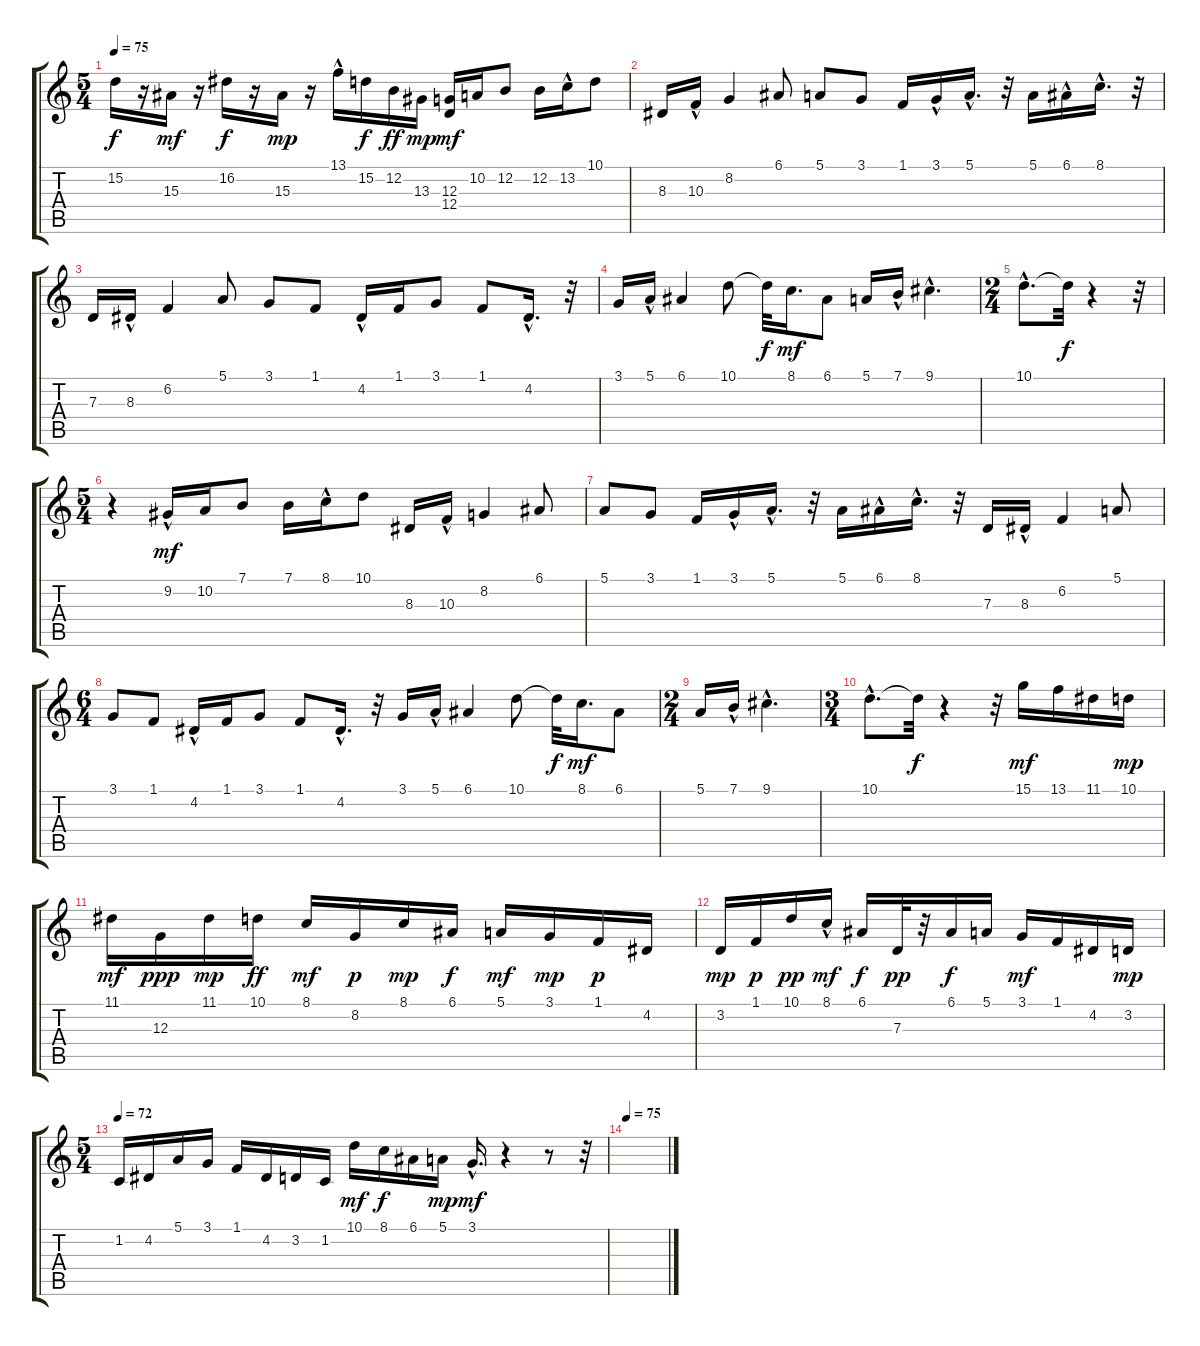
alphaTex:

\track "" {instrument flute}
\staff {score tabs}
\tuning (E4 B3 G3 D3 A2 E2) {hide}
\ts (5 4)
\tempo 75
\clef g2
\ks c
15.2.16{dy f} r.16 15.3.16{dy mf} r.16 16.2.16{dy f} r.16 15.3.16{dy mp} r.16 13.1{hac}.16 15.2.16{dy f} 12.2.16{dy ff} 13.3.16{dy mp} (12.3 12.4).16{dy mf} 10.2.16 12.2.8 12.2.16 13.2{hac}.16 10.1.8 |
8.3.16 10.3{hac}.16 8.2.4 6.1.8 5.1.8 3.1.8 1.1.16 3.1{hac}.16 5.1{hac}.16{d} r.32 5.1.16 6.1{hac}.16 8.1{hac}.16{d} r.32 |
7.3.16 8.3{hac}.16 6.2.4 5.1.8 3.1.8 1.1.8 4.2{hac}.16 1.1.16 3.1.8 1.1.8 4.2{hac}.16{d} r.32 |
3.1.16 5.1{hac}.16 6.1.4 10.1.8 10.1{t}.32{dy f} 8.1.16{d dy mf} 6.1.8 5.1.16 7.1{hac}.16 9.1{hac}.4{d} |
\ts (2 4)
10.1{hac}.8{d} 10.1{t}.32{dy f} r.4 r.32 |
\ts (5 4)
r.4 9.2{hac}.16{dy mf} 10.2.16 7.1.8 7.1.16 8.1{hac}.16 10.1.8 8.3.16 10.3{hac}.16 8.2.4 6.1.8 |
5.1.8 3.1.8 1.1.16 3.1{hac}.16 5.1{hac}.16{d} r.32 5.1.16 6.1{hac}.16 8.1{hac}.16{d} r.32 7.3.16 8.3{hac}.16 6.2.4 5.1.8 |
\ts (6 4)
3.1.8 1.1.8 4.2{hac}.16 1.1.16 3.1.8 1.1.8 4.2{hac}.16{d} r.32 3.1.16 5.1{hac}.16 6.1.4 10.1.8 10.1{t}.32{dy f} 8.1.16{d dy mf} 6.1.8 |
\ts (2 4)
5.1.16 7.1{hac}.16 9.1{hac}.4{d} |
\ts (3 4)
10.1{hac}.8{d} 10.1{t}.32{dy f} r.4 r.32 15.1.16{dy mf} 13.1.16 11.1.16 10.1.16{dy mp} |
11.1.16{dy mf} 12.3.16{dy ppp} 11.1.16{dy mp} 10.1.16{dy ff} 8.1.16{dy mf} 8.2.16{dy p} 8.1.16{dy mp} 6.1.16{dy f} 5.1.16{dy mf} 3.1.16{dy mp} 1.1.16{dy p} 4.2.16 |
3.2.16{dy mp} 1.1.16{dy p} 10.1.16{dy pp} 8.1{hac}.16{dy mf} 6.1.16{dy f} 7.3.32{dy pp} r.32 6.1.16{dy f} 5.1.16 3.1.16{dy mf} 1.1.16 4.2.16 3.2.16{dy mp} |
\ts (5 4)
\tempo 72
1.2.16 4.2.16 5.1.16 3.1.16 1.1.16 4.2.16 3.2.16 1.2.16 10.1.16{dy mf} 8.1.16{dy f} 6.1.16 5.1.16{dy mp} 3.1{hac}.16{d dy mf} r.4 r.8 r.32 |
\tempo 75
